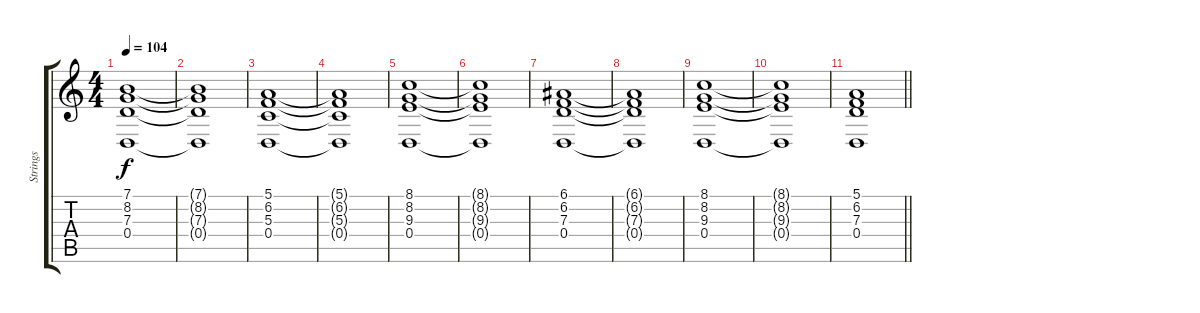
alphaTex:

\track ("Strings" "Strings") {instrument stringensemble1}
\staff {score tabs}
\tuning (E4 B3 G3 D3 A2 E2) {hide}
\ts (4 4)
\tempo 104
\clef g2
\ks c
(7.1 8.2 7.3 0.4).1{dy f} |
(7.1{t} 8.2{t} 7.3{t} 0.4{t}).1 |
(5.1 6.2 5.3 0.4).1 |
(5.1{t} 6.2{t} 5.3{t} 0.4{t}).1 |
(8.1 8.2 9.3 0.4).1 |
(8.1{t} 8.2{t} 9.3{t} 0.4{t}).1 |
(6.1 6.2 7.3 0.4).1 |
(6.1{t} 6.2{t} 7.3{t} 0.4{t}).1 |
(8.1 8.2 9.3 0.4).1 |
(8.1{t} 8.2{t} 9.3{t} 0.4{t}).1 |
\barLineRight lightlight
(5.1 6.2 7.3 0.4).1
